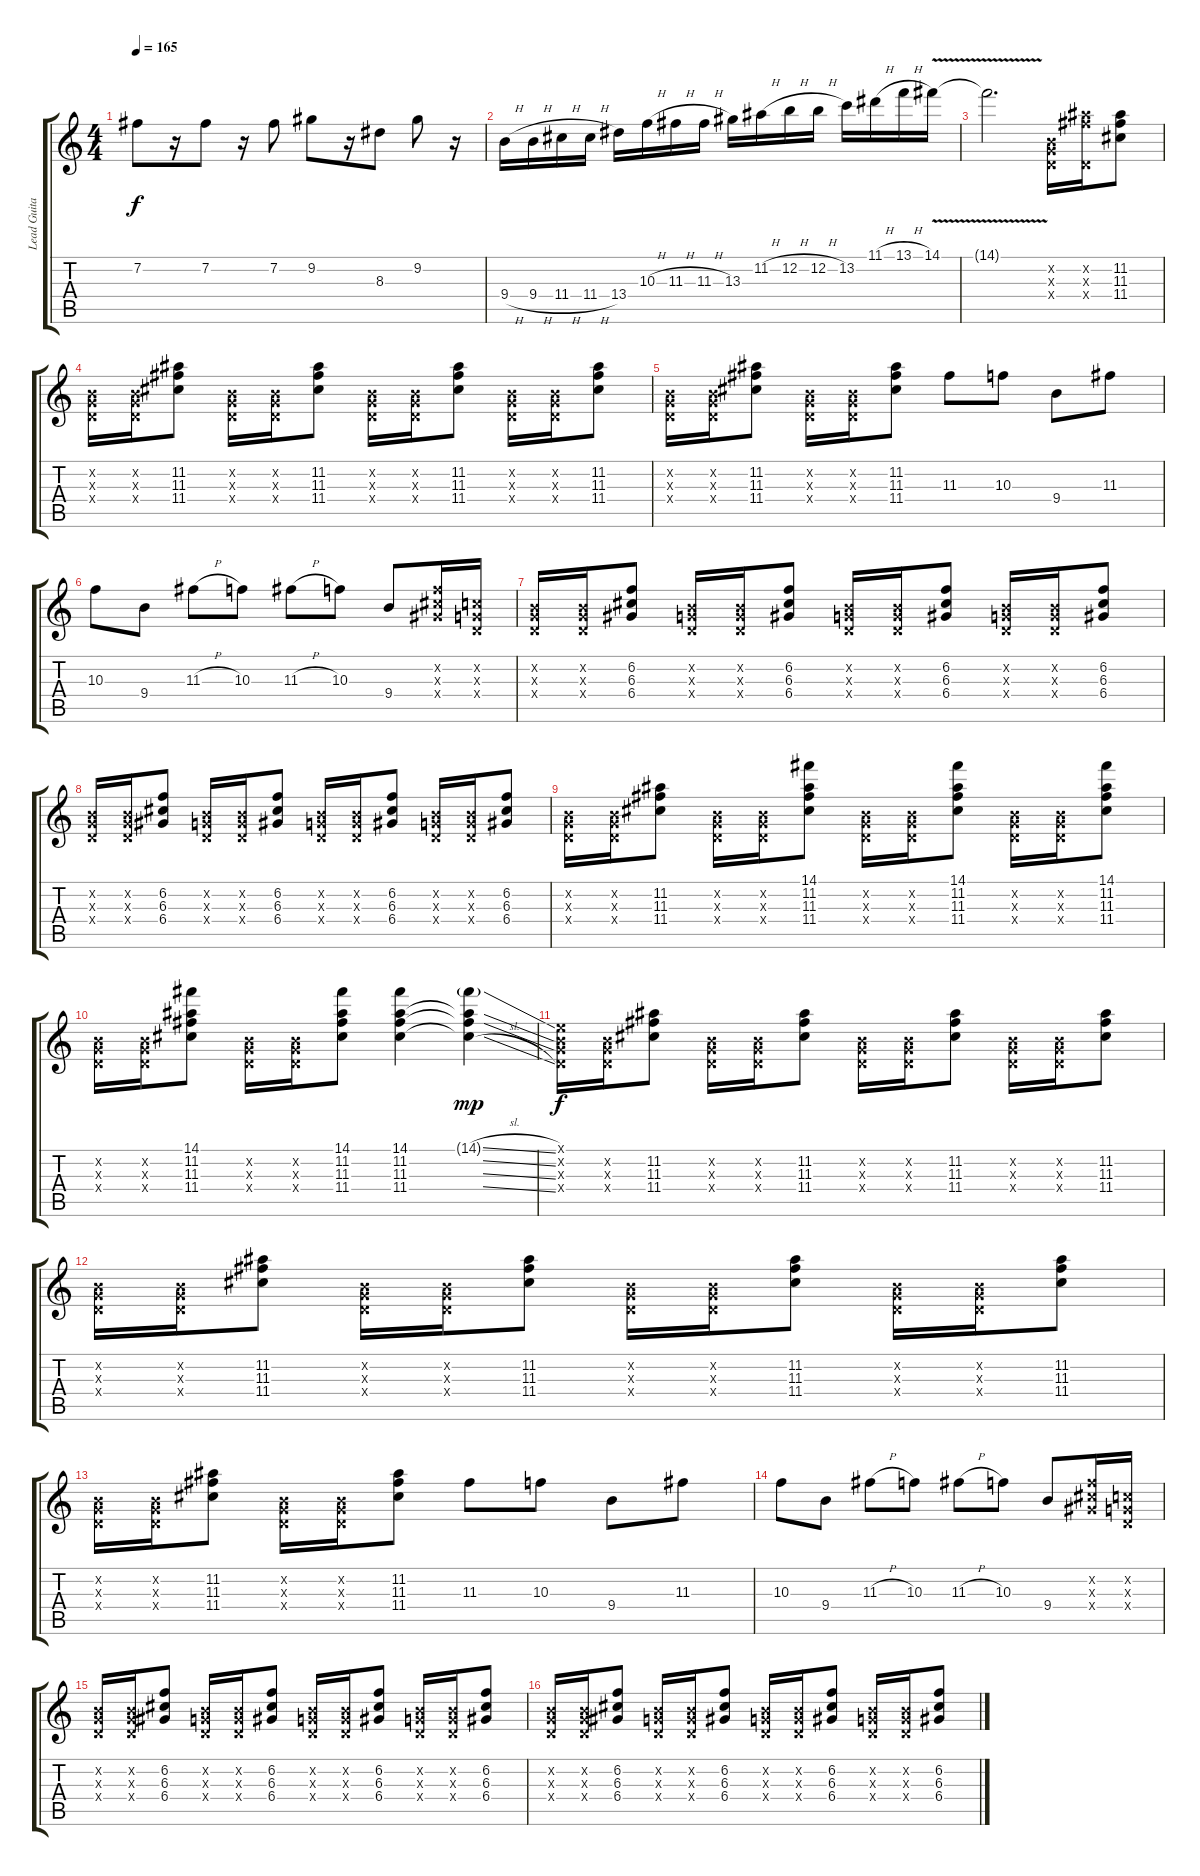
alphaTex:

\track ("Lead Guitar" "Lead Guita") {instrument distortionguitar}
\staff {score tabs}
\tuning (E4 B3 G3 D3 A2 E2) {hide}
\ts (4 4)
\tempo 165
\clef g2
\ks c
7.2.8{dy f} r.16 7.2.8 r.16 7.2.8 9.2.8 r.16 8.3.8 9.2.8 r.16 |
9.4{h}.16 9.4{h}.16 11.4{h}.16 11.4{h}.16 13.4.16 10.3{h}.16 11.3{h}.16 11.3{h}.16 13.3.16 11.2{h}.16 12.2{h}.16 12.2{h}.16 13.2.16 11.1{h}.16 13.1{h}.16 14.1{v}.16 |
14.1{t}.2{d} (0.2{x} 0.3{x} 0.4{x}).16 (11.2{x} 11.3{x} 0.4{x}).16 (11.2 11.3 11.4).8 |
(0.2{x} 0.3{x} 0.4{x}).16 (0.2{x} 0.3{x} 0.4{x}).16 (11.2 11.3 11.4).8 (0.2{x} 0.3{x} 0.4{x}).16 (0.2{x} 0.3{x} 0.4{x}).16 (11.2 11.3 11.4).8 (0.2{x} 0.3{x} 0.4{x}).16 (0.2{x} 0.3{x} 0.4{x}).16 (11.2 11.3 11.4).8 (0.2{x} 0.3{x} 0.4{x}).16 (0.2{x} 0.3{x} 0.4{x}).16 (11.2 11.3 11.4).8 |
(0.2{x} 0.3{x} 0.4{x}).16 (0.2{x} 0.3{x} 0.4{x}).16 (11.2 11.3 11.4).8 (0.2{x} 0.3{x} 0.4{x}).16 (0.2{x} 0.3{x} 0.4{x}).16 (11.2 11.3 11.4).8 11.3.8 10.3.8 9.4.8 11.3.8 |
10.3.8 9.4.8 11.3{h}.8 10.3.8 11.3{h}.8 10.3.8 9.4.8 (6.2{x} 6.3{x} 6.4{x}).16 (1.2{x} 0.3{x} 0.4{x}).16 |
(0.2{x} 0.3{x} 0.4{x}).16 (0.2{x} 0.3{x} 0.4{x}).16 (6.2 6.3 6.4).8 (0.2{x} 0.3{x} 0.4{x}).16 (0.2{x} 0.3{x} 0.4{x}).16 (6.2 6.3 6.4).8 (0.2{x} 0.3{x} 0.4{x}).16 (0.2{x} 0.3{x} 0.4{x}).16 (6.2 6.3 6.4).8 (0.2{x} 0.3{x} 0.4{x}).16 (0.2{x} 0.3{x} 0.4{x}).16 (6.2 6.3 6.4).8 |
(0.2{x} 0.3{x} 0.4{x}).16 (0.2{x} 0.3{x} 0.4{x}).16 (6.2 6.3 6.4).8 (0.2{x} 0.3{x} 0.4{x}).16 (0.2{x} 0.3{x} 0.4{x}).16 (6.2 6.3 6.4).8 (0.2{x} 0.3{x} 0.4{x}).16 (0.2{x} 0.3{x} 0.4{x}).16 (6.2 6.3 6.4).8 (0.2{x} 0.3{x} 0.4{x}).16 (0.2{x} 0.3{x} 0.4{x}).16 (6.2 6.3 6.4).8 |
(0.2{x} 0.3{x} 0.4{x}).16 (0.2{x} 0.3{x} 0.4{x}).16 (11.2 11.3 11.4).8 (0.2{x} 0.3{x} 0.4{x}).16 (0.2{x} 0.3{x} 0.4{x}).16 (14.1 11.2 11.3 11.4).8 (0.2{x} 0.3{x} 0.4{x}).16 (0.2{x} 0.3{x} 0.4{x}).16 (14.1 11.2 11.3 11.4).8 (0.2{x} 0.3{x} 0.4{x}).16 (0.2{x} 0.3{x} 0.4{x}).16 (14.1 11.2 11.3 11.4).8 |
(0.2{x} 0.3{x} 0.4{x}).16 (0.2{x} 0.3{x} 0.4{x}).16 (14.1 11.2 11.3 11.4).8 (0.2{x} 0.3{x} 0.4{x}).16 (0.2{x} 0.3{x} 0.4{x}).16 (14.1 11.2 11.3 11.4).8 (14.1 11.2 11.3 11.4).4 (14.1{sl g} 11.2{sl t} 11.3{sl t} 11.4{sl t}).4{dy mp} |
(0.1{x} 0.2{x} 0.3{x} 0.4{x}).16{dy f} (0.2{x} 0.3{x} 0.4{x}).16 (11.2 11.3 11.4).8 (0.2{x} 0.3{x} 0.4{x}).16 (0.2{x} 0.3{x} 0.4{x}).16 (11.2 11.3 11.4).8 (0.2{x} 0.3{x} 0.4{x}).16 (0.2{x} 0.3{x} 0.4{x}).16 (11.2 11.3 11.4).8 (0.2{x} 0.3{x} 0.4{x}).16 (0.2{x} 0.3{x} 0.4{x}).16 (11.2 11.3 11.4).8 |
(0.2{x} 0.3{x} 0.4{x}).16 (0.2{x} 0.3{x} 0.4{x}).16 (11.2 11.3 11.4).8 (0.2{x} 0.3{x} 0.4{x}).16 (0.2{x} 0.3{x} 0.4{x}).16 (11.2 11.3 11.4).8 (0.2{x} 0.3{x} 0.4{x}).16 (0.2{x} 0.3{x} 0.4{x}).16 (11.2 11.3 11.4).8 (0.2{x} 0.3{x} 0.4{x}).16 (0.2{x} 0.3{x} 0.4{x}).16 (11.2 11.3 11.4).8 |
(0.2{x} 0.3{x} 0.4{x}).16 (0.2{x} 0.3{x} 0.4{x}).16 (11.2 11.3 11.4).8 (0.2{x} 0.3{x} 0.4{x}).16 (0.2{x} 0.3{x} 0.4{x}).16 (11.2 11.3 11.4).8 11.3.8 10.3.8 9.4.8 11.3.8 |
10.3.8 9.4.8 11.3{h}.8 10.3.8 11.3{h}.8 10.3.8 9.4.8 (6.2{x} 6.3{x} 6.4{x}).16 (1.2{x} 0.3{x} 0.4{x}).16 |
(0.2{x} 0.3{x} 0.4{x}).16 (0.2{x} 0.3{x} 0.4{x}).16 (6.2 6.3 6.4).8 (0.2{x} 0.3{x} 0.4{x}).16 (0.2{x} 0.3{x} 0.4{x}).16 (6.2 6.3 6.4).8 (0.2{x} 0.3{x} 0.4{x}).16 (0.2{x} 0.3{x} 0.4{x}).16 (6.2 6.3 6.4).8 (0.2{x} 0.3{x} 0.4{x}).16 (0.2{x} 0.3{x} 0.4{x}).16 (6.2 6.3 6.4).8 |
(0.2{x} 0.3{x} 0.4{x}).16 (0.2{x} 0.3{x} 0.4{x}).16 (6.2 6.3 6.4).8 (0.2{x} 0.3{x} 0.4{x}).16 (0.2{x} 0.3{x} 0.4{x}).16 (6.2 6.3 6.4).8 (0.2{x} 0.3{x} 0.4{x}).16 (0.2{x} 0.3{x} 0.4{x}).16 (6.2 6.3 6.4).8 (0.2{x} 0.3{x} 0.4{x}).16 (0.2{x} 0.3{x} 0.4{x}).16 (6.2 6.3 6.4).8
